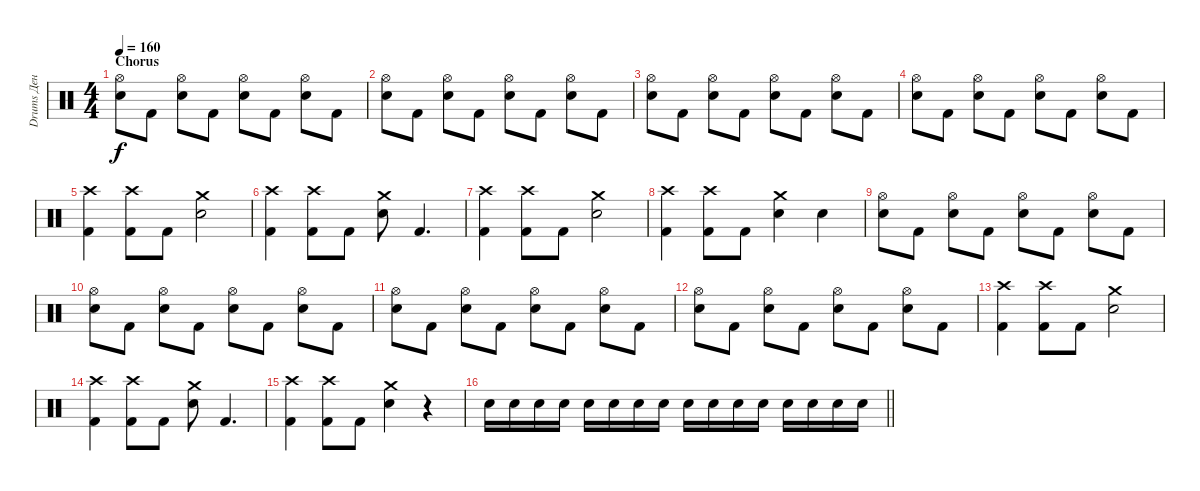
\track ("Drums Ден" "Drums Ден") {instrument percussion}
\staff {score}
\articulation defaults
\ts (4 4)
\section ("" "Chorus")
\tempo 160
\clef neutral
\ks c
("Electric Snare (hit)" "Hi-Hat (open)").8{dy f} "Kick (hit) 2".8 ("Electric Snare (hit)" "Hi-Hat (open)").8 "Kick (hit) 2".8 ("Electric Snare (hit)" "Hi-Hat (open)").8 "Kick (hit) 2".8 ("Electric Snare (hit)" "Hi-Hat (open)").8 "Kick (hit) 2".8 |
("Electric Snare (hit)" "Hi-Hat (open)").8 "Kick (hit) 2".8 ("Electric Snare (hit)" "Hi-Hat (open)").8 "Kick (hit) 2".8 ("Electric Snare (hit)" "Hi-Hat (open)").8 "Kick (hit) 2".8 ("Electric Snare (hit)" "Hi-Hat (open)").8 "Kick (hit) 2".8 |
("Electric Snare (hit)" "Hi-Hat (open)").8 "Kick (hit) 2".8 ("Electric Snare (hit)" "Hi-Hat (open)").8 "Kick (hit) 2".8 ("Electric Snare (hit)" "Hi-Hat (open)").8 "Kick (hit) 2".8 ("Electric Snare (hit)" "Hi-Hat (open)").8 "Kick (hit) 2".8 |
("Electric Snare (hit)" "Hi-Hat (open)").8 "Kick (hit) 2".8 ("Electric Snare (hit)" "Hi-Hat (open)").8 "Kick (hit) 2".8 ("Electric Snare (hit)" "Hi-Hat (open)").8 "Kick (hit) 2".8 ("Electric Snare (hit)" "Hi-Hat (open)").8 "Kick (hit) 2".8 |
("Kick (hit) 2" "Crash high (hit)").4 ("Kick (hit) 2" "Crash high (hit)").8 "Kick (hit) 2".8 ("Electric Snare (hit)" "Crash medium (hit)").2 |
("Kick (hit) 2" "Crash high (hit)").4 ("Kick (hit) 2" "Crash high (hit)").8 "Kick (hit) 2".8 ("Electric Snare (hit)" "Crash medium (hit)").8 "Kick (hit) 2".4{d} |
("Kick (hit) 2" "Crash high (hit)").4 ("Kick (hit) 2" "Crash high (hit)").8 "Kick (hit) 2".8 ("Electric Snare (hit)" "Crash medium (hit)").2 |
("Kick (hit) 2" "Crash high (hit)").4 ("Kick (hit) 2" "Crash high (hit)").8 "Kick (hit) 2".8 ("Electric Snare (hit)" "Crash medium (hit)").4 "Electric Snare (hit)".4 |
("Electric Snare (hit)" "Hi-Hat (open)").8 "Kick (hit) 2".8 ("Electric Snare (hit)" "Hi-Hat (open)").8 "Kick (hit) 2".8 ("Electric Snare (hit)" "Hi-Hat (open)").8 "Kick (hit) 2".8 ("Electric Snare (hit)" "Hi-Hat (open)").8 "Kick (hit) 2".8 |
("Electric Snare (hit)" "Hi-Hat (open)").8 "Kick (hit) 2".8 ("Electric Snare (hit)" "Hi-Hat (open)").8 "Kick (hit) 2".8 ("Electric Snare (hit)" "Hi-Hat (open)").8 "Kick (hit) 2".8 ("Electric Snare (hit)" "Hi-Hat (open)").8 "Kick (hit) 2".8 |
("Electric Snare (hit)" "Hi-Hat (open)").8 "Kick (hit) 2".8 ("Electric Snare (hit)" "Hi-Hat (open)").8 "Kick (hit) 2".8 ("Electric Snare (hit)" "Hi-Hat (open)").8 "Kick (hit) 2".8 ("Electric Snare (hit)" "Hi-Hat (open)").8 "Kick (hit) 2".8 |
("Electric Snare (hit)" "Hi-Hat (open)").8 "Kick (hit) 2".8 ("Electric Snare (hit)" "Hi-Hat (open)").8 "Kick (hit) 2".8 ("Electric Snare (hit)" "Hi-Hat (open)").8 "Kick (hit) 2".8 ("Electric Snare (hit)" "Hi-Hat (open)").8 "Kick (hit) 2".8 |
("Kick (hit) 2" "Crash high (hit)").4 ("Kick (hit) 2" "Crash high (hit)").8 "Kick (hit) 2".8 ("Electric Snare (hit)" "Crash medium (hit)").2 |
("Kick (hit) 2" "Crash high (hit)").4 ("Kick (hit) 2" "Crash high (hit)").8 "Kick (hit) 2".8 ("Electric Snare (hit)" "Crash medium (hit)").8 "Kick (hit) 2".4{d} |
("Kick (hit) 2" "Crash high (hit)").4 ("Kick (hit) 2" "Crash high (hit)").8 "Kick (hit) 2".8 ("Electric Snare (hit)" "Crash medium (hit)").4 r.4{volume 4} |
\barLineRight lightlight "Electric Snare (hit)".16{volume 14} "Electric Snare (hit)".16 "Electric Snare (hit)".16 "Electric Snare (hit)".16 "Electric Snare (hit)".16 "Electric Snare (hit)".16 "Electric Snare (hit)".16 "Electric Snare (hit)".16 "Electric Snare (hit)".16 "Electric Snare (hit)".16 "Electric Snare (hit)".16 "Electric Snare (hit)".16 "Electric Snare (hit)".16 "Electric Snare (hit)".16 "Electric Snare (hit)".16 "Electric Snare (hit)".16
